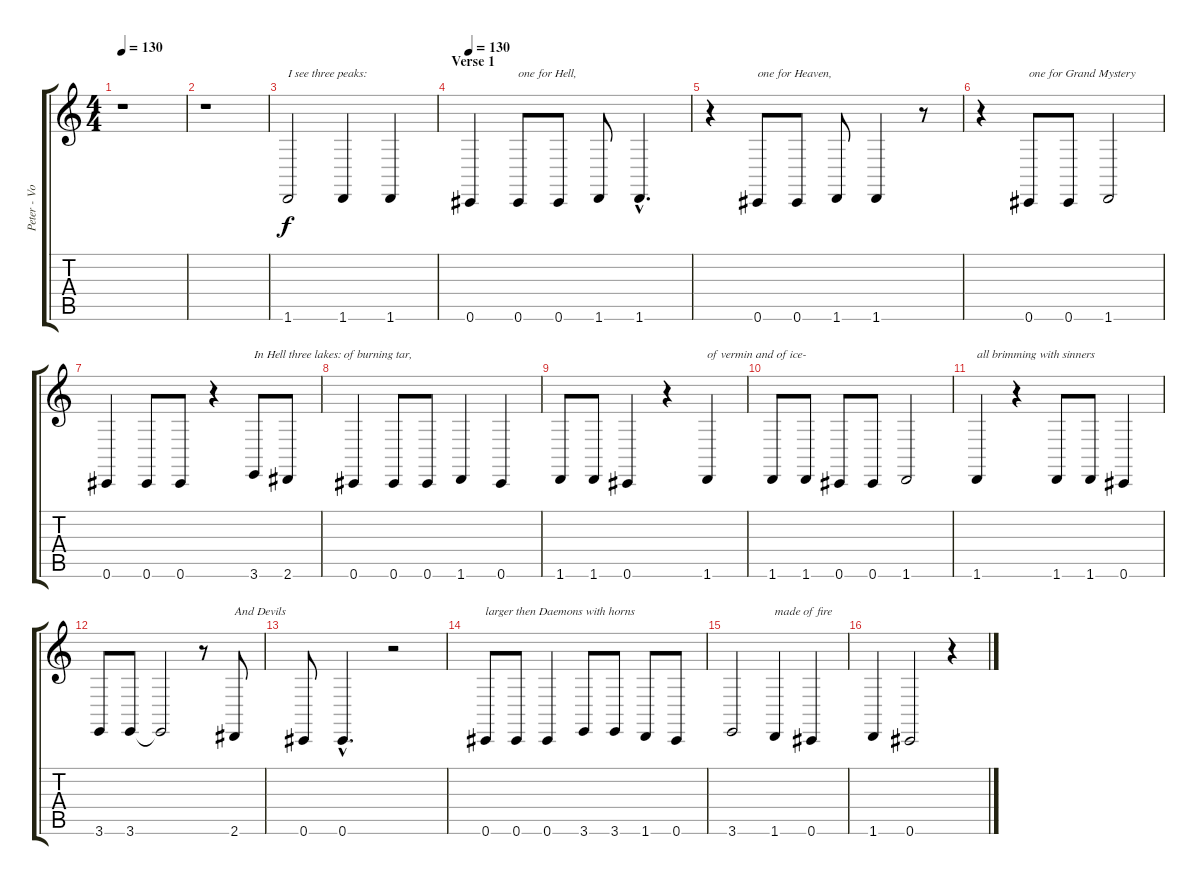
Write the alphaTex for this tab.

\track ("Peter - Vocals" "Peter - Vo") {instrument cello}
\staff {score tabs}
\tuning (Eb4 Bb3 Gb3 Db3 Ab2 Db2) {hide}
\ts (4 4)
\tempo 130
\clef g2
\ks c
r.1{dy f} |
r.1 |
1.6.2{txt "I see three peaks:" volume 16 balance 8 instrument cello} 1.6.4 1.6.4 |
\section ("" "Verse 1")
\tempo 130
0.6.4 0.6.8{txt "one for Hell,"} 0.6.8 1.6.8 1.6{hac}.4{d} |
r.4 0.6.8{txt "one for Heaven,"} 0.6.8 1.6.8 1.6.4 r.8 |
r.4 0.6.8{txt "one for Grand Mystery"} 0.6.8 1.6.2 |
0.6.4 0.6.8 0.6.8 r.4 3.6.8{txt "In Hell three lakes: of burning tar,"} 2.6.8 |
0.6.4 0.6.8 0.6.8 1.6.4 0.6.4 |
1.6.8 1.6.8 0.6.4 r.4 1.6.4{txt "of vermin and of ice-"} |
1.6.8 1.6.8 0.6.8 0.6.8 1.6.2 |
1.6.4{txt "all brimming with sinners"} r.4 1.6.8 1.6.8 0.6.4 |
3.6.8 3.6.8 3.6{t}.2 r.8 2.6.8{txt "And Devils"} |
0.6.8 0.6{hac}.4{d} r.2 |
0.6.8{txt "larger then Daemons with horns"} 0.6.8 0.6.4 3.6.8 3.6.8 1.6.8 0.6.8 |
3.6.2 1.6.4{txt "made of fire"} 0.6.4 |
1.6.4 0.6.2 r.4
